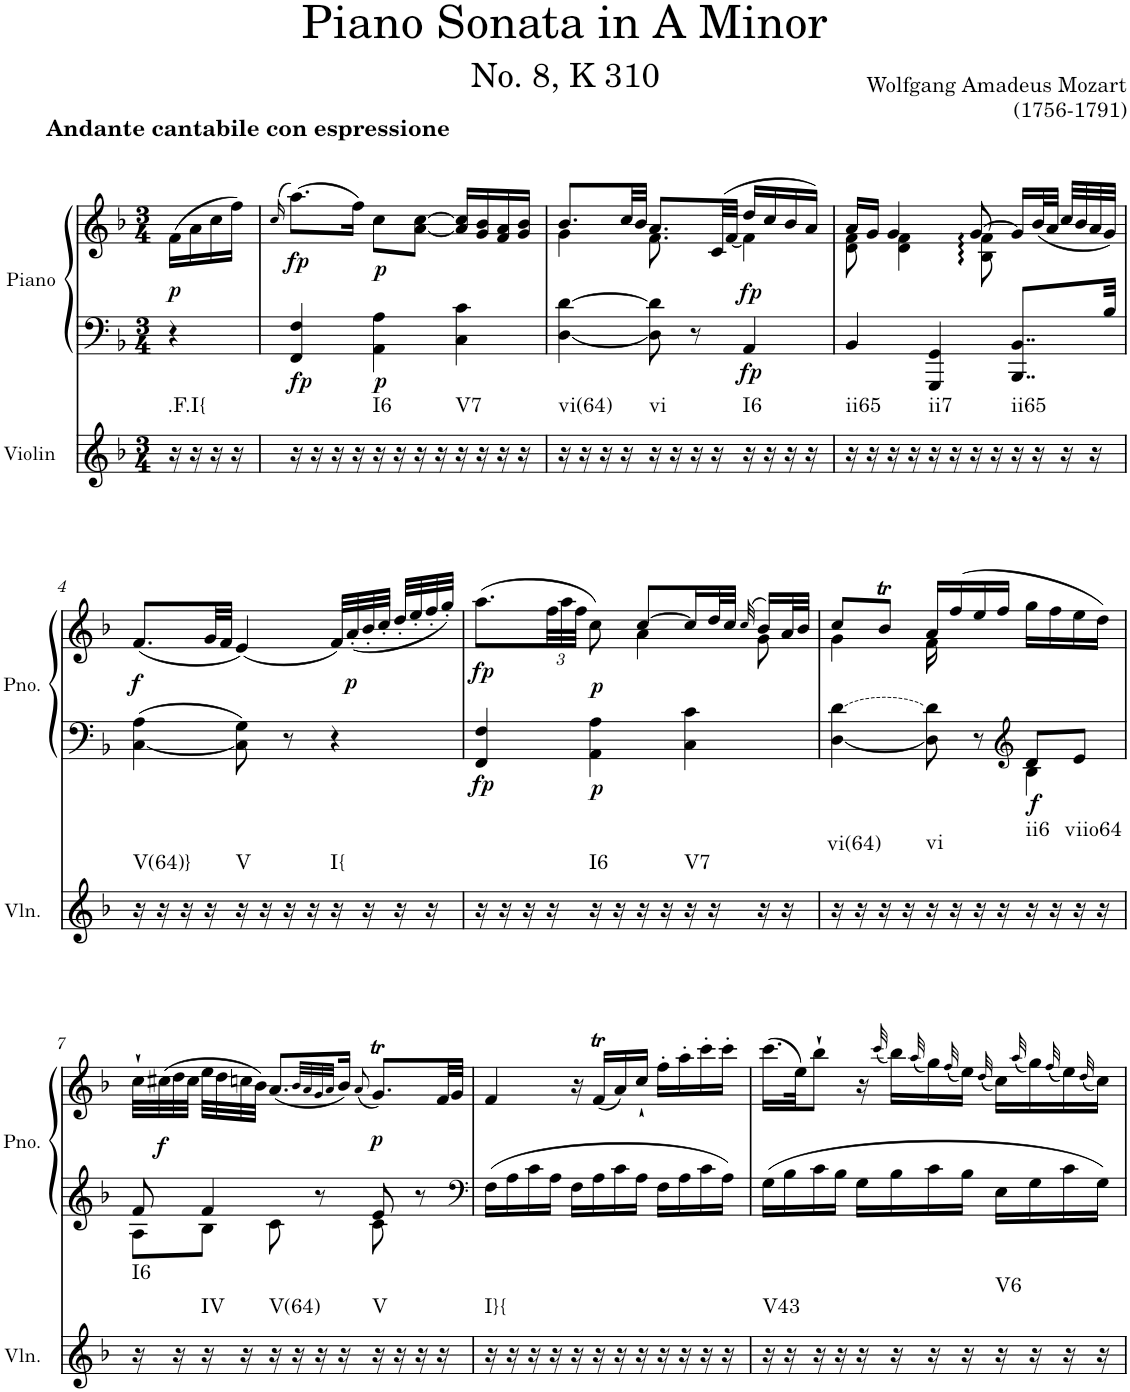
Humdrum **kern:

**kern	**harte	**kern	**kern	**dynam
*part2	*part2	*part1	*part1	*part1
*staff3	*	*staff2	*staff1	*staff1/2
*I"Violin	*	*I"Piano	*	*
*I'Vln.	*	*I'Pno.	*	*
*clefG2	*	*clefF4	*clefG2	*
*k[b-]	*	*k[b-]	*k[b-]	*
*M3/4	*	*M3/4	*M3/4	*
=	=	=	=	=
!	!	!	!LO:TX:a:B:t=Andante cantabile con espressione	!
!	!LO:H:kt=.F.I{	!	!	!LO:DY:a=2
16r	N	4r	(16f\LL	p
16r	.	.	16a\	.
16r	.	.	16cc\	.
16r	.	.	16ff\JJ)	.
=1	=1	=1	=1	=1
.	.	.	(>16qcc/	.
!	!	!	!	!LO:DY:b=2
!	!	!	!	!LO:DY:n=1:b
16r	.	4FF/ 4F/	(8.aa\L)	fp fp
16r	.	.	.	.
16r	.	.	.	.
16r	.	.	16ff\Jk)	.
!	!	!	!	!LO:DY:n=2:b=2
!	!LO:H:kt=I6	!	!	!LO:DY:n=3:b
16r	N	4AA\ 4A\	8cc\L	p p
16r	.	.	.	.
16r	.	.	[8a\ [8cc\J	.
16r	.	.	.	.
!	!LO:H:kt=V7	!	!	!
16r	N	4C\ 4c\	16a/] 16cc/]LL	.
16r	.	.	16g/ 16b-/	.
16r	.	.	16f/ 16a/	.
16r	.	.	16g/ 16b-/JJ	.
=2	=2	=2	=2	=2
*	*	*	*^	*
!	!LO:H:kt=vi(64)	!	!	!	!
16r	N	[4D\ [4d\	8.b-/L	4g\	.
16r	.	.	.	.	.
16r	.	.	.	.	.
16r	.	.	32cc/LL	.	.
.	.	.	32b-/JJJ	.	.
!	!LO:H:kt=vi	!	!	!	!
16r	N	8D\] 8d\]	8.a/L	8.f\	.
16r	.	.	.	.	.
16r	.	8r	.	.	.
16r	.	.	(32c/LL	16ryy	.
.	.	.	[32f/JJJ	.	.
!	!	!	!	!	!LO:DY:b=2
!	!LO:H:kt=I6	!	!	!	!LO:DY:n=1:a=2
16r	N	4AA/	16dd/LL	4f\]	fp fp
16r	.	.	16cc/	.	.
16r	.	.	16b-/	.	.
16r	.	.	16a/JJ)	.	.
=3	=3	=3	=3	=3	=3
!	!LO:H:kt=ii65	!	!	!	!
16r	N	4BB-/	16a/LL	8d\ 8f\	.
16r	.	.	16g/JJ	.	.
16r	.	.	4g/	4d\ 4f\	.
16r	.	.	.	.	.
!	!LO:H:kt=ii7	!	!	!	!
16r	N	4GGG/ 4GG/	.	.	.
16r	.	.	.	.	.
16r	.	.	[8g/	8B-\ 8f\	.
16r	.	.	.	.	.
!	!LO:H:kt=ii65	!	!	!	!
16r	N	8..BBB-/ 8..BB-/L	16g/LL]	4ryy	.
16r	.	.	(<32b-/L	.	.
.	.	.	32a/JJJ	.	.
16r	.	.	32cc/LLL	.	.
.	.	.	32b-/	.	.
16r	.	.	32a/	.	.
.	.	32B-/Jkk	32g/JJJ)	.	.
*	*	*	*v	*v	*
!!LO:LB:g=z
=4	=4	=4	=4	=4
!	!LO:H:kt=V(64)}	!	!	!LO:DY:b
16r	N	[4C\ 4A\	(8.f/L	f
16r	.	.	.	.
16r	.	.	.	.
16r	.	.	32g/LL	.
.	.	.	32f/JJJ	.
!	!LO:H:kt=V	!	!	!
16r	N	8C\] 8G\	(4e/)	.
16r	.	.	.	.
16r	.	8r	.	.
16r	.	.	.	.
!	!LO:H:kt=I{	!	!	!
16r	N	4r	32f/LLL)	.
!	!	!	!	!LO:DY:b
.	.	.	(32a'/	p
16r	.	.	32b-'/	.
.	.	.	32cc'/JJJ	.
16r	.	.	32dd'/LLL	.
.	.	.	32ee'/	.
16r	.	.	32ff'/	.
.	.	.	32gg'/JJJ)	.
=5	=5	=5	=5	=5
*	*	*	*^	*
!	!	!	!	!	!LO:DY:b=2
!	!	!	!	!	!LO:DY:n=1:b
16r	.	4FF/ 4F/	(>8.aa\L	4ryy	fp fp
16r	.	.	.	.	.
16r	.	.	.	.	.
*	*	*	*Xbrackettup	*	*
16r	.	.	48ff\LL	.	.
.	.	.	48aa\	.	.
.	.	.	48ff\JJJ	.	.
!	!	!	!	!	!LO:DY:n=2:b=2
!	!LO:H:kt=I6	!	!	!	!LO:DY:n=3:a=2
16r	N	4AA\ 4A\	8cc\)	8ryy	p p
16r	.	.	.	.	.
16r	.	.	[8cc/L	4a\	.
16r	.	.	.	.	.
!	!LO:H:kt=V7	!	!	!	!
16r	N	4C\ 4c\	16cc/L]	.	.
16r	.	.	32dd/L	.	.
.	.	.	32cc/JJJ	.	.
.	.	.	(>32qcc/	.	.
16r	.	.	16b-/LL)	8g\	.
16r	.	.	32a/L	.	.
.	.	.	32b-/JJJ	.	.
=6	=6	=6	=6	=6	=6
!	!LO:H:kt=vi(64)	!LO:T:n=2:dash	!	!	!
*	*	*^	*	*	*
16r	N	[4D\ [>4d\	2ryy	8cc/L	4g\	.
16r	.	.	.	.	.	.
16r	.	.	.	8b-T/J	.	.
16r	.	.	.	.	.	.
!	!LO:H:kt=vi	!	!	!	!	!
16r	N	8D\] 8d\]	.	16a/LL	16f\	.
16r	.	.	.	(16ff/	16ryy	.
16r	.	8r	.	16ee/	8ryy	.
16r	.	.	.	16ff/JJ	.	.
*	*	*clefG2	*	*	*	*
!	!LO:H:kt=ii6	!	!	!	!	!LO:DY:b=2
16r	N	8d/L	4B-\	16gg\LL	4ryy	f
16r	.	.	.	16ff\	.	.
!	!LO:H:kt=viio64	!	!	!	!	!
16r	N	8e/J	.	16ee\	.	.
16r	.	.	.	16dd\JJ)	.	.
*	*	*	*	*v	*v	*
!!LO:LB:g=z
=7	=7	=7	=7	=7	=7
!	!LO:H:kt=I6	!	!	!	!
16r	N	8f/	8A\L	32cc`\LLL	.
!	!	!	!	!	!LO:DY:b
.	.	.	.	(32cc#X\	f
16r	.	.	.	32dd\	.
.	.	.	.	32cc#\JJJ	.
!	!LO:H:kt=IV	!	!	!	!
16r	N	4f/	8B-\J	32ee\LLL	.
.	.	.	.	32dd\	.
16r	.	.	.	32ccn\	.
.	.	.	.	32b-\JJJ)	.
!	!LO:H:kt=V(64)	!	!	!	!
16r	N	.	8c\	(8.a/L	.
16r	.	.	.	.	.
16r	.	8r	8ryy	.	.
.	.	.	.	32qb-/LLL	.
.	.	.	.	32qa/	.
.	.	.	.	32qg/	.
.	.	.	.	32qa/JJJ	.
16r	.	.	.	16b-/Jk)	.
.	.	.	.	(8qa/	.
!	!LO:H:kt=V	!	!	!	!LO:DY:b
16r	N	8e/	8c\	8.gT/L)	p
16r	.	.	.	.	.
16r	.	8r	8ryy	.	.
16r	.	.	.	32f/LL	.
.	.	.	.	32g/JJJ	.
*	*	*v	*v	*	*
=8	=8	=8	=8	=8
*	*	*clefF4	*	*
!	!LO:H:kt=I}{	!	!	!
16r	N	16F\LL	4f/	.
16r	.	16A\	.	.
16r	.	16c\	.	.
16r	.	16A\JJ	.	.
16r	.	16F\LL	16r	.
16r	.	16A\	(16fT/LL	.
16r	.	16c\	16a/)	.
16r	.	16A\JJ	16cc`/JJ	.
16r	.	16F\LL	16ff'\LL	.
16r	.	16A\	16aa'\	.
16r	.	16c\	16ccc'\	.
16r	.	16A\JJ	16ccc'\JJ	.
=9	=9	=9	=9	=9
!	!LO:H:kt=V43	!	!	!
16r	N	16G\LL	(16.ccc\LL	.
16r	.	16B-\	.	.
.	.	.	32ee\JK)	.
16r	.	16c\	8bb-`\J	.
16r	.	16B-\JJ	.	.
16r	.	16G\LL	16r	.
.	.	.	(32qccc/	.
16r	.	16B-\	16bb-\LL)	.
.	.	.	(32qaa/	.
16r	.	16c\	16gg\)	.
.	.	.	(32qff/	.
16r	.	16B-\JJ	16ee\JJ)	.
.	.	.	(32qdd/	.
!	!LO:H:kt=V6	!	!	!
16r	N	16E\LL	16cc\LL)	.
.	.	.	(32qaa/	.
16r	.	16G\	16gg\)	.
.	.	.	(32qff/	.
16r	.	16c\	16ee\)	.
.	.	.	(32qdd/	.
16r	.	16G\JJ	16cc\JJ)	.
=	=	=	=	=
*-	*-	*-	*-	*-
